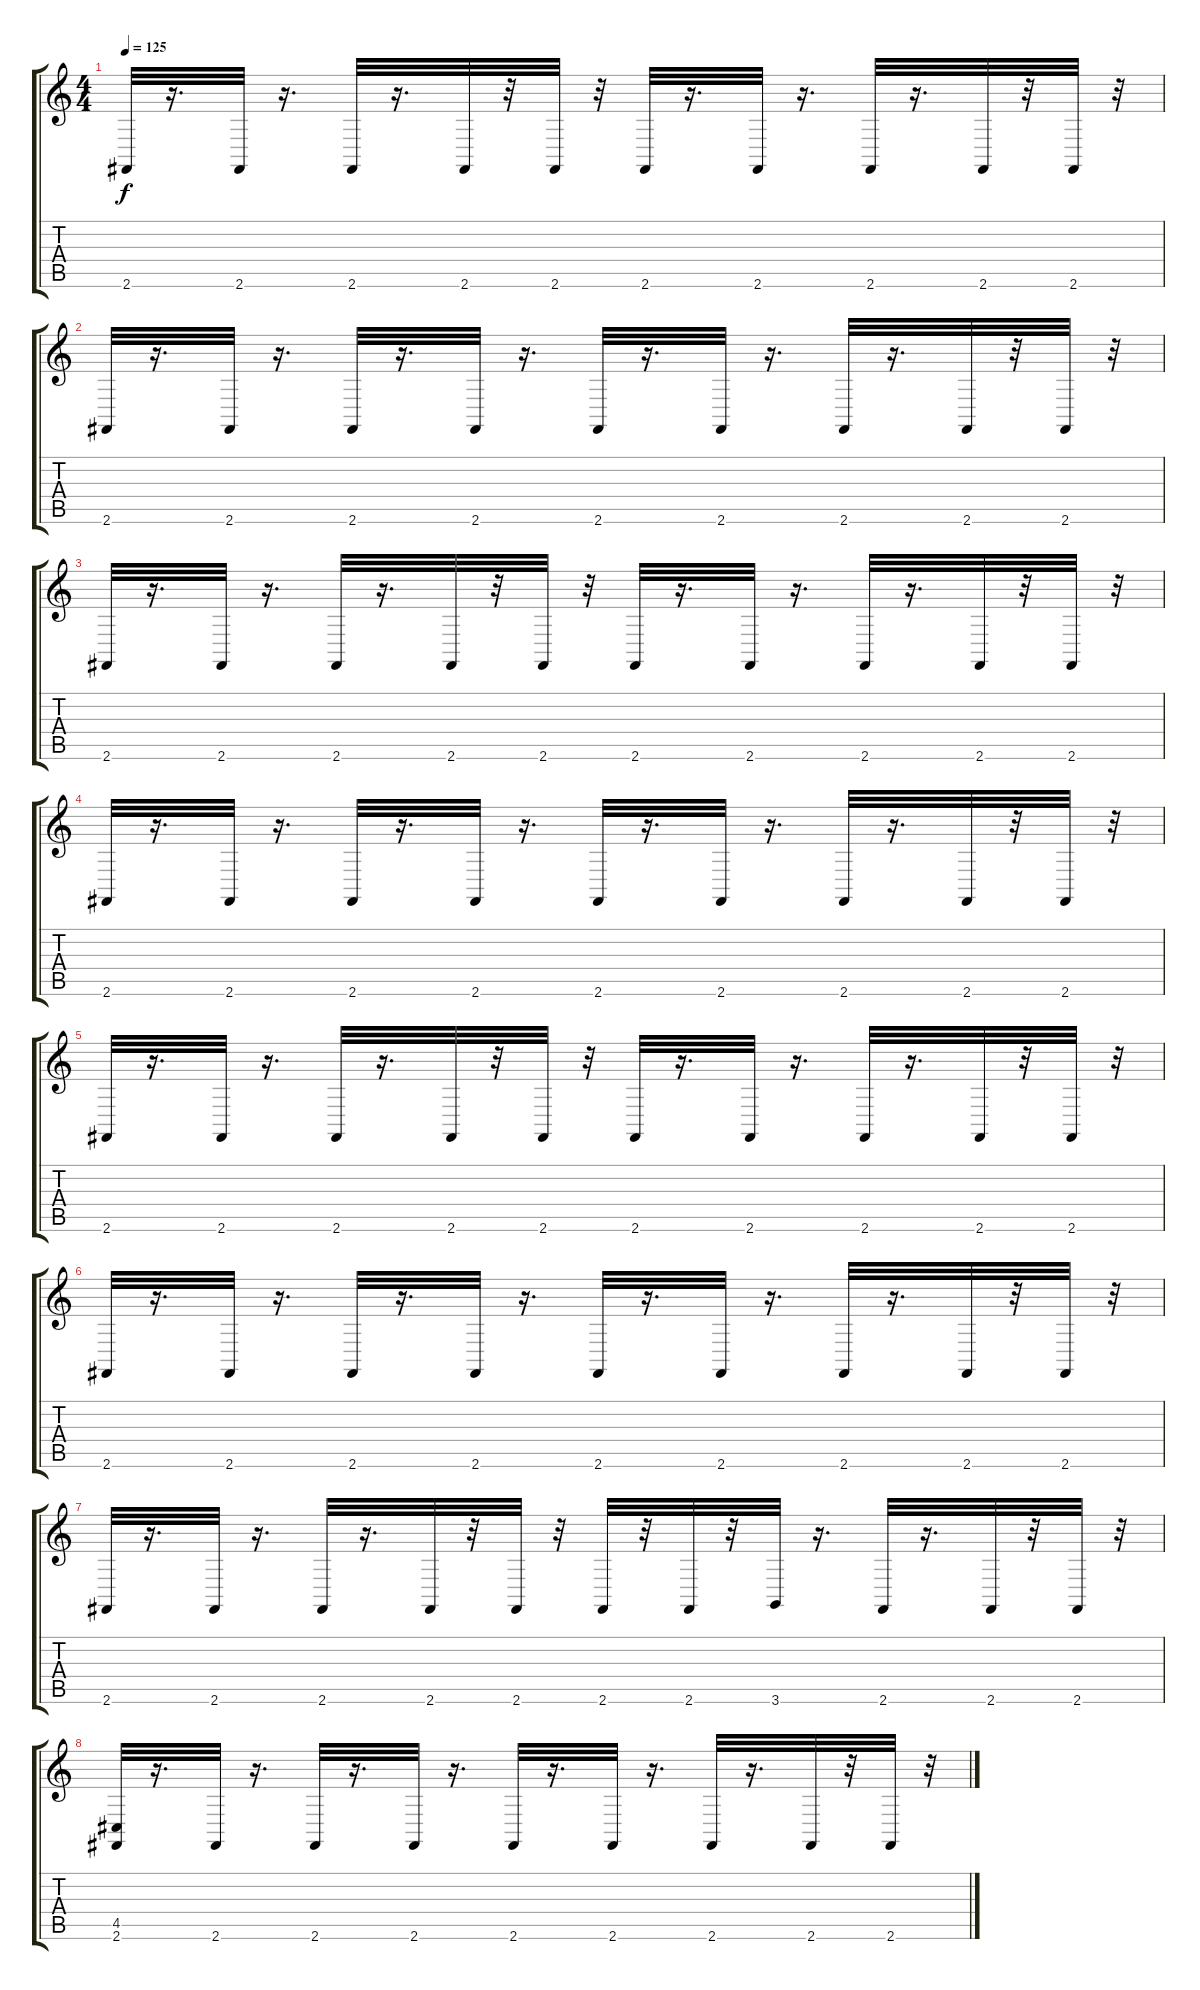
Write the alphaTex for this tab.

\track "" {instrument drawbarorgan}
\staff {score tabs}
\tuning (E4 B3 G3 D3 A2 E2) {hide}
\ts (4 4)
\tempo 125
\clef g2
\ks c
2.6.32{dy f} r.16{d} 2.6.32 r.16{d} 2.6.32 r.16{d} 2.6.32 r.32 2.6.32 r.32 2.6.32 r.16{d} 2.6.32 r.16{d} 2.6.32 r.16{d} 2.6.32 r.32 2.6.32 r.32 |
2.6.32 r.16{d} 2.6.32 r.16{d} 2.6.32 r.16{d} 2.6.32 r.16{d} 2.6.32 r.16{d} 2.6.32 r.16{d} 2.6.32 r.16{d} 2.6.32 r.32 2.6.32 r.32 |
2.6.32 r.16{d} 2.6.32 r.16{d} 2.6.32 r.16{d} 2.6.32 r.32 2.6.32 r.32 2.6.32 r.16{d} 2.6.32 r.16{d} 2.6.32 r.16{d} 2.6.32 r.32 2.6.32 r.32 |
2.6.32 r.16{d} 2.6.32 r.16{d} 2.6.32 r.16{d} 2.6.32 r.16{d} 2.6.32 r.16{d} 2.6.32 r.16{d} 2.6.32 r.16{d} 2.6.32 r.32 2.6.32 r.32 |
2.6.32 r.16{d} 2.6.32 r.16{d} 2.6.32 r.16{d} 2.6.32 r.32 2.6.32 r.32 2.6.32 r.16{d} 2.6.32 r.16{d} 2.6.32 r.16{d} 2.6.32 r.32 2.6.32 r.32 |
2.6.32 r.16{d} 2.6.32 r.16{d} 2.6.32 r.16{d} 2.6.32 r.16{d} 2.6.32 r.16{d} 2.6.32 r.16{d} 2.6.32 r.16{d} 2.6.32 r.32 2.6.32 r.32 |
2.6.32 r.16{d} 2.6.32 r.16{d} 2.6.32 r.16{d} 2.6.32 r.32 2.6.32 r.32 2.6.32 r.32 2.6.32 r.32 3.6.32 r.16{d} 2.6.32 r.16{d} 2.6.32 r.32 2.6.32 r.32 |
(4.5 2.6).32 r.16{d} 2.6.32 r.16{d} 2.6.32 r.16{d} 2.6.32 r.16{d} 2.6.32 r.16{d} 2.6.32 r.16{d} 2.6.32 r.16{d} 2.6.32 r.32 2.6.32 r.32
